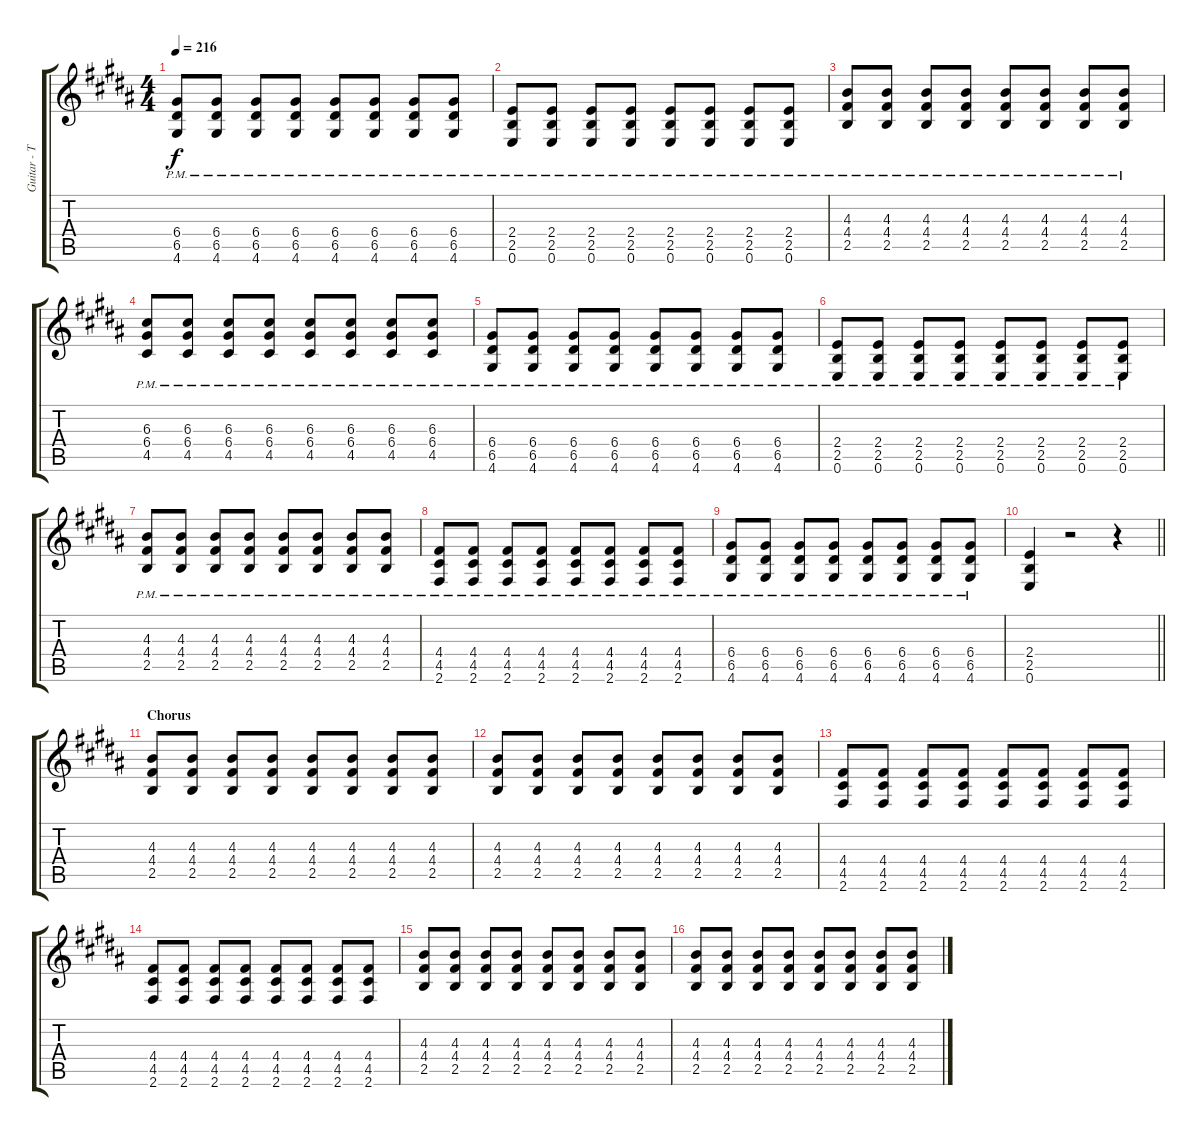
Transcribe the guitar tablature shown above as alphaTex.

\track ("Guitar - Tom DeLonge" "Guitar - T") {instrument overdrivenguitar}
\staff {score tabs}
\tuning (E4 B3 G3 D3 A2 E2) {hide}
\ts (4 4)
\tempo 216
\clef g2
\ks b
(6.4{pm} 6.5{pm} 4.6{pm}).8{dy f} (6.4{pm} 6.5{pm} 4.6{pm}).8 (6.4{pm} 6.5{pm} 4.6{pm}).8 (6.4{pm} 6.5{pm} 4.6{pm}).8 (6.4{pm} 6.5{pm} 4.6{pm}).8 (6.4{pm} 6.5{pm} 4.6{pm}).8 (6.4{pm} 6.5{pm} 4.6{pm}).8 (6.4{pm} 6.5{pm} 4.6{pm}).8 |
(2.4{pm} 2.5{pm} 0.6{pm}).8 (2.4{pm} 2.5{pm} 0.6{pm}).8 (2.4{pm} 2.5{pm} 0.6{pm}).8 (2.4{pm} 2.5{pm} 0.6{pm}).8 (2.4{pm} 2.5{pm} 0.6{pm}).8 (2.4{pm} 2.5{pm} 0.6{pm}).8 (2.4{pm} 2.5{pm} 0.6{pm}).8 (2.4{pm} 2.5{pm} 0.6{pm}).8 |
(4.3{pm} 4.4{pm} 2.5{pm}).8 (4.3{pm} 4.4{pm} 2.5{pm}).8 (4.3{pm} 4.4{pm} 2.5{pm}).8 (4.3{pm} 4.4{pm} 2.5{pm}).8 (4.3{pm} 4.4{pm} 2.5{pm}).8 (4.3{pm} 4.4{pm} 2.5{pm}).8 (4.3{pm} 4.4{pm} 2.5{pm}).8 (4.3{pm} 4.4{pm} 2.5{pm}).8 |
(6.3{pm} 6.4{pm} 4.5{pm}).8 (6.3{pm} 6.4{pm} 4.5{pm}).8 (6.3{pm} 6.4{pm} 4.5{pm}).8 (6.3{pm} 6.4{pm} 4.5{pm}).8 (6.3{pm} 6.4{pm} 4.5{pm}).8 (6.3{pm} 6.4{pm} 4.5{pm}).8 (6.3{pm} 6.4{pm} 4.5{pm}).8 (6.3{pm} 6.4{pm} 4.5{pm}).8 |
(6.4{pm} 6.5{pm} 4.6{pm}).8 (6.4{pm} 6.5{pm} 4.6{pm}).8 (6.4{pm} 6.5{pm} 4.6{pm}).8 (6.4{pm} 6.5{pm} 4.6{pm}).8 (6.4{pm} 6.5{pm} 4.6{pm}).8 (6.4{pm} 6.5{pm} 4.6{pm}).8 (6.4{pm} 6.5{pm} 4.6{pm}).8 (6.4{pm} 6.5{pm} 4.6{pm}).8 |
(2.4{pm} 2.5{pm} 0.6{pm}).8 (2.4{pm} 2.5{pm} 0.6{pm}).8 (2.4{pm} 2.5{pm} 0.6{pm}).8 (2.4{pm} 2.5{pm} 0.6{pm}).8 (2.4{pm} 2.5{pm} 0.6{pm}).8 (2.4{pm} 2.5{pm} 0.6{pm}).8 (2.4{pm} 2.5{pm} 0.6{pm}).8 (2.4{pm} 2.5{pm} 0.6{pm}).8 |
(4.3{pm} 4.4{pm} 2.5{pm}).8 (4.3{pm} 4.4{pm} 2.5{pm}).8 (4.3{pm} 4.4{pm} 2.5{pm}).8 (4.3{pm} 4.4{pm} 2.5{pm}).8 (4.3{pm} 4.4{pm} 2.5{pm}).8 (4.3{pm} 4.4{pm} 2.5{pm}).8 (4.3{pm} 4.4{pm} 2.5{pm}).8 (4.3{pm} 4.4{pm} 2.5{pm}).8 |
(4.4{pm} 4.5{pm} 2.6{pm}).8 (4.4{pm} 4.5{pm} 2.6{pm}).8 (4.4{pm} 4.5{pm} 2.6{pm}).8 (4.4{pm} 4.5{pm} 2.6{pm}).8 (4.4{pm} 4.5{pm} 2.6{pm}).8 (4.4{pm} 4.5{pm} 2.6{pm}).8 (4.4{pm} 4.5{pm} 2.6{pm}).8 (4.4{pm} 4.5{pm} 2.6{pm}).8 |
(6.4{pm} 6.5{pm} 4.6{pm}).8 (6.4{pm} 6.5{pm} 4.6{pm}).8 (6.4{pm} 6.5{pm} 4.6{pm}).8 (6.4{pm} 6.5{pm} 4.6{pm}).8 (6.4{pm} 6.5{pm} 4.6{pm}).8 (6.4{pm} 6.5{pm} 4.6{pm}).8 (6.4{pm} 6.5{pm} 4.6{pm}).8 (6.4{pm} 6.5{pm} 4.6{pm}).8 |
\barLineRight lightlight
(2.4 2.5 0.6).4 r.2 r.4 |
\section ("" "Chorus")
(4.3 4.4 2.5).8 (4.3 4.4 2.5).8 (4.3 4.4 2.5).8 (4.3 4.4 2.5).8 (4.3 4.4 2.5).8 (4.3 4.4 2.5).8 (4.3 4.4 2.5).8 (4.3 4.4 2.5).8 |
(4.3 4.4 2.5).8 (4.3 4.4 2.5).8 (4.3 4.4 2.5).8 (4.3 4.4 2.5).8 (4.3 4.4 2.5).8 (4.3 4.4 2.5).8 (4.3 4.4 2.5).8 (4.3 4.4 2.5).8 |
(4.4 4.5 2.6).8 (4.4 4.5 2.6).8 (4.4 4.5 2.6).8 (4.4 4.5 2.6).8 (4.4 4.5 2.6).8 (4.4 4.5 2.6).8 (4.4 4.5 2.6).8 (4.4 4.5 2.6).8 |
(4.4 4.5 2.6).8 (4.4 4.5 2.6).8 (4.4 4.5 2.6).8 (4.4 4.5 2.6).8 (4.4 4.5 2.6).8 (4.4 4.5 2.6).8 (4.4 4.5 2.6).8 (4.4 4.5 2.6).8 |
(4.3 4.4 2.5).8 (4.3 4.4 2.5).8 (4.3 4.4 2.5).8 (4.3 4.4 2.5).8 (4.3 4.4 2.5).8 (4.3 4.4 2.5).8 (4.3 4.4 2.5).8 (4.3 4.4 2.5).8 |
(4.3 4.4 2.5).8 (4.3 4.4 2.5).8 (4.3 4.4 2.5).8 (4.3 4.4 2.5).8 (4.3 4.4 2.5).8 (4.3 4.4 2.5).8 (4.3 4.4 2.5).8 (4.3 4.4 2.5).8
